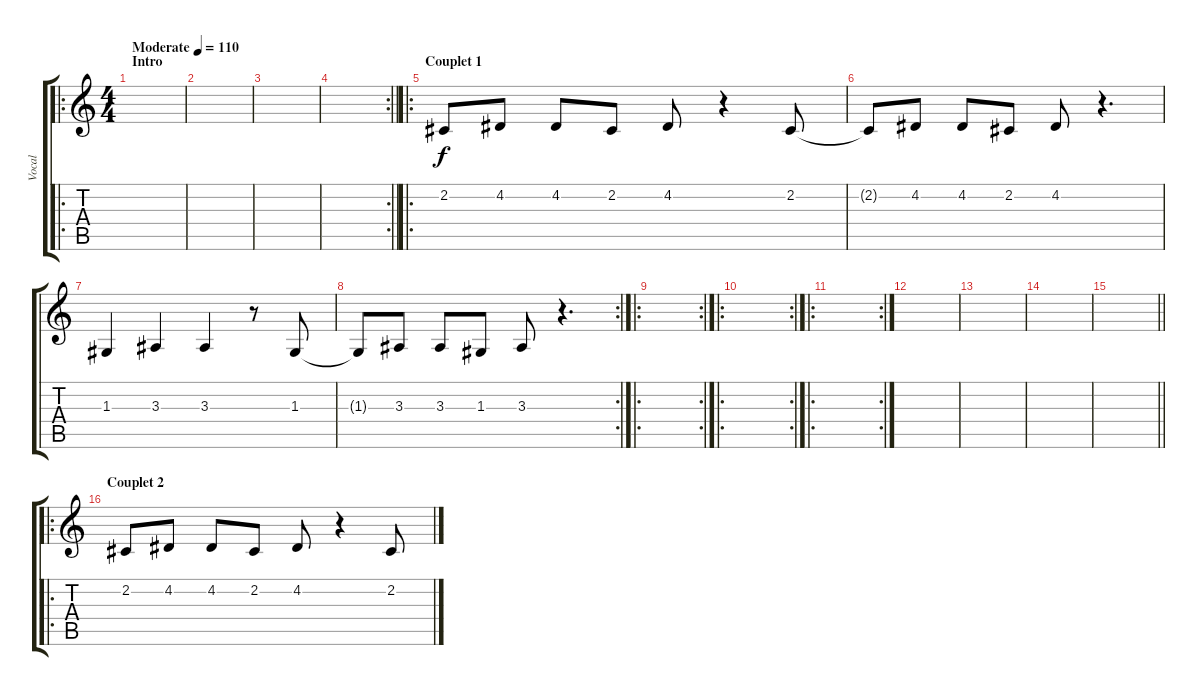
\track ("Vocal" "Vocal") {instrument acousticgrandpiano}
\staff {score tabs}
\tuning (E4 B3 G3 D3 A2 E2) {hide}
\ro
\ts (4 4)
\section ("" "Intro")
\tempo (110 "Moderate")
\clef g2
\ks c
|
|
|
\rc 2
\barLineRight lightlight
|
\ro
\section ("" "Couplet 1")
2.2.8 4.2.8 4.2.8 2.2.8 4.2.8 r.4 2.2.8 |
2.2{t}.8 4.2.8 4.2.8 2.2.8 4.2.8 r.4{d} |
1.3.4 3.3.4 3.3.4 r.8 1.3.8 |
\rc 2
1.3{t}.8 3.3.8 3.3.8 1.3.8 3.3.8 r.4{d} |
\ro
\rc 2
|
\ro
\rc 2
|
\ro
\rc 2
|
|
|
|
\barLineRight lightlight
|
\ro
\section ("" "Couplet 2")
2.2.8 4.2.8 4.2.8 2.2.8 4.2.8 r.4 2.2.8
